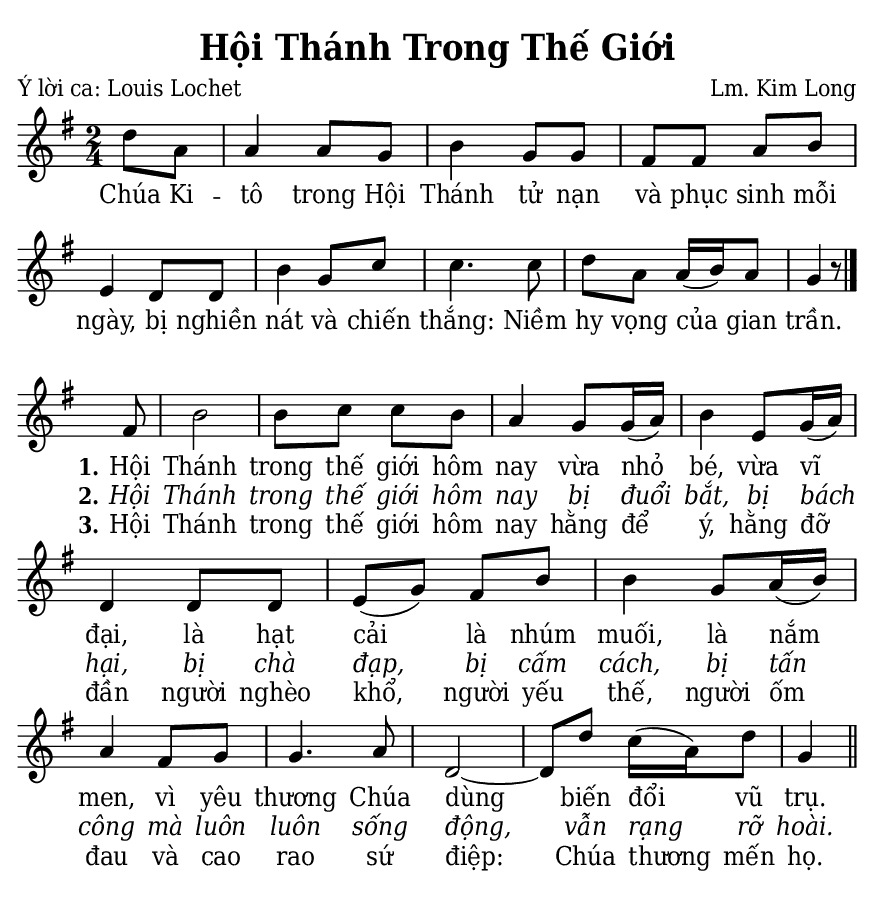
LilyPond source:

% Cài đặt chung
\version "2.24.3"
\include "english.ly"

\header {
  title = "Hội Thánh Trong Thế Giới"
  poet = "Ý lời ca: Louis Lochet"
  composer = "Lm. Kim Long"
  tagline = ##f
}

% Nhạc
nhacPhanMot = \relative c'' {
  \key g \major
  \time 2/4
  \partial 4 d8 a |
  a4 a8 g |
  b4 g8 g |
  fs fs a b |
  e,4 d8 d |
  b'4 g8 c |
  c4. c8 |
  d a a16 (b) a8 |
  g4 r8 \bar "|."
}

nhacPhanHai = \relative c' {
  \key g \major
  \time 2/4
  \partial 8 fs8 |
  b2 |
  b8 c c b |
  a4 g8 g16 (a) |
  b4 e,8 g16 (a) |
  d,4 d8 d |
  e (g) fs b |
  b4 g8 a16 (b) |
  a4 fs8 g |
  g4. a8 |
  d,2 ~ |
  d8 d' c16 (a) d8 |
  g,4 \bar "||"
}

% Lời
loiPhanMot = \lyricmode {
  Chúa Ki -- tô trong Hội Thánh tử nạn và phục sinh mỗi ngày,
  bị nghiền nát và chiến thắng: Niềm hy vọng của gian trần.
}

loiPhanHai = \lyricmode {
  <<
    {
      \set stanza = "1."
      Hội Thánh trong thế giới hôm nay vừa nhỏ bé, vừa vĩ đại,
      là hạt cải là nhúm muối, là nắm men,
      vì yêu thương Chúa dùng biến đổi vũ trụ.
    }
    \new Lyrics {
	    \set associatedVoice = "beSop"
	    \set stanza = "2."
      \override Lyrics.LyricText.font-shape = #'italic
      Hội Thánh trong thế giới hôm nay bị đuổi bắt,
      bị bách hại, bị chà đạp, bị cấm cách, bị tấn công
      mà luôn luôn sống động, vẫn rạng rỡ hoài.
    }
    \new Lyrics {
	    \set associatedVoice = "beSop"
	    \set stanza = "3."
      Hội Thánh trong thế giới hôm nay hằng để ý,
      hằng đỡ đần người nghèo khổ, người yếu thế, người ốm đau
      và cao rao sứ điệp: Chúa thương mến họ.
    }
  >>
}

% Dàn trang
\paper {
  #(set-paper-size "a5")
  top-margin = 3\mm
  bottom-margin = 3\mm
  left-margin = 3\mm
  right-margin = 3\mm
  indent = #0
  #(define fonts
	 (make-pango-font-tree "Deja Vu Serif Condensed"
	 		       "Deja Vu Serif Condensed"
			       "Deja Vu Serif Condensed"
			       (/ 20 20)))
  print-page-number = ##f
}

\score {
  <<
    \new Staff <<
        \clef treble
        \new Voice = beSop {
          \nhacPhanMot
        }
      \new Lyrics \lyricsto beSop \loiPhanMot
    >>
  >>
  \layout {
    \override Lyrics.LyricSpace.minimum-distance = #0.8
    \override Score.BarNumber.break-visibility = ##(#f #f #f)
    \override Score.SpacingSpanner.uniform-stretching = ##t
    ragged-last = ##f
  }
}

\score {
  <<
    \new Staff <<
        \clef treble
        \new Voice = beSop {
          \nhacPhanHai
        }
      \new Lyrics \lyricsto beSop \loiPhanHai
    >>
  >>
  \layout {
    \override Staff.TimeSignature.transparent = ##t
    \override Lyrics.LyricSpace.minimum-distance = #1.2
    \override Score.BarNumber.break-visibility = ##(#f #f #f)
    \override Score.SpacingSpanner.uniform-stretching = ##t
    ragged-last = ##f
  }
}
